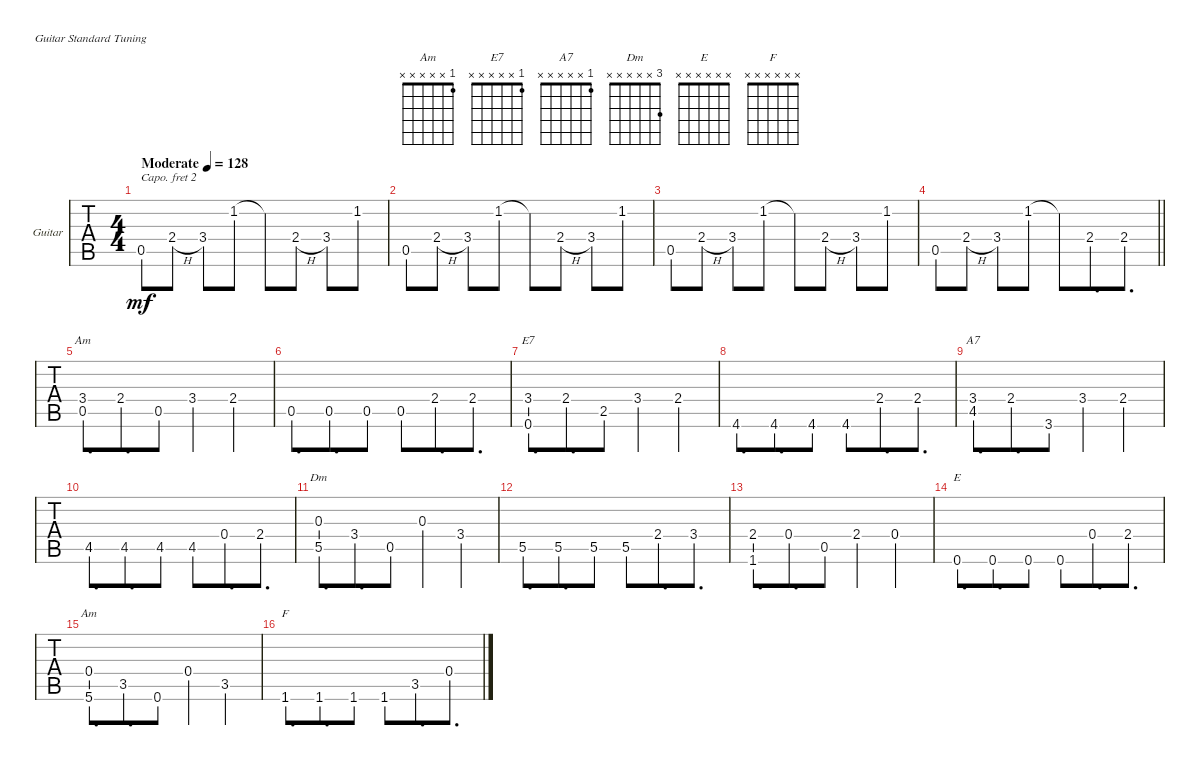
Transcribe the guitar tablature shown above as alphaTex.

\bracketExtendMode groupsimilarinstruments
\firstSystemTrackNameOrientation horizontal
\otherSystemsTrackNameOrientation horizontal
\track ("" "Guitar") {instrument acousticguitarsteel}
\staff {tabs}
\capo 2
\tuning (E4 B3 G3 D3 A2 E2)
\chord ("Am" 1 x x x x x)
\chord ("E7" 1 x x x x x)
\chord ("A7" 1 x x x x x)
\chord ("Dm" 3 x x x x x)
\chord ("E" x x x x x x)
\chord ("F" x x x x x x)
\ts (4 4)
\beaming (8 2 2 2 2)
\tempo (128 "Moderate")
\clef g2
\ks c
0.5.8{dy mf instrument acousticguitarsteel} 2.4{h}.8 3.4.8 1.2.8 1.2{t}.8 2.4{h}.8 3.4.8 1.2.8 |
0.5.8 2.4{h}.8 3.4.8 1.2.8 1.2{t}.8 2.4{h}.8 3.4.8 1.2.8 |
0.5.8 2.4{h}.8 3.4.8 1.2.8 1.2{t}.8 2.4{h}.8 3.4.8 1.2.8 |
\barLineRight lightlight
0.5.8 2.4{h}.8 3.4.8 1.2.8 1.2{t}.8 2.4.8{d beam merge} 2.4.8{d} |
(0.5 3.4).8{d ch "Am" beam merge} 2.4.8{d beam merge} 0.5.8 3.4.4 2.4.4 |
0.5.8{d beam merge} 0.5.8{d beam merge} 0.5.8 0.5.8 2.4.8{d beam merge} 2.4.8{d} |
(0.6 3.4).8{d ch "E7" beam merge} 2.4.8{d beam merge} 2.5.8 3.4.4 2.4.4 |
4.6.8{d beam merge} 4.6.8{d beam merge} 4.6.8 4.6.8 2.4.8{d beam merge} 2.4.8{d} |
(4.5 3.4).8{d ch "A7" beam merge} 2.4.8{d beam merge} 3.6.8 3.4.4 2.4.4 |
4.5.8{d beam merge} 4.5.8{d beam merge} 4.5.8 4.5.8 0.4.8{d beam merge} 2.4.8{d} |
(5.5 0.3).8{d ch "Dm" beam merge} 3.4.8{d beam merge} 0.5.8 0.3.4 3.4.4 |
5.5.8{d beam merge} 5.5.8{d beam merge} 5.5.8 5.5.8 2.4.8{d beam merge} 3.4.8{d} |
(2.4 1.6).8{d beam merge} 0.4.8{d beam merge} 0.5.8 2.4.4 0.4.4 |
0.6.8{d ch "E" beam merge} 0.6.8{d beam merge} 0.6.8 0.6.8 0.4.8{d beam merge} 2.4.8{d} |
(5.6 0.4).8{d ch "Am" beam merge} 3.5.8{d beam merge} 0.6.8 0.4.4 3.5.4 |
1.6.8{d ch "F" beam merge} 1.6.8{d beam merge} 1.6.8 1.6.8 3.5.8{d beam merge} 0.4.8{d}
